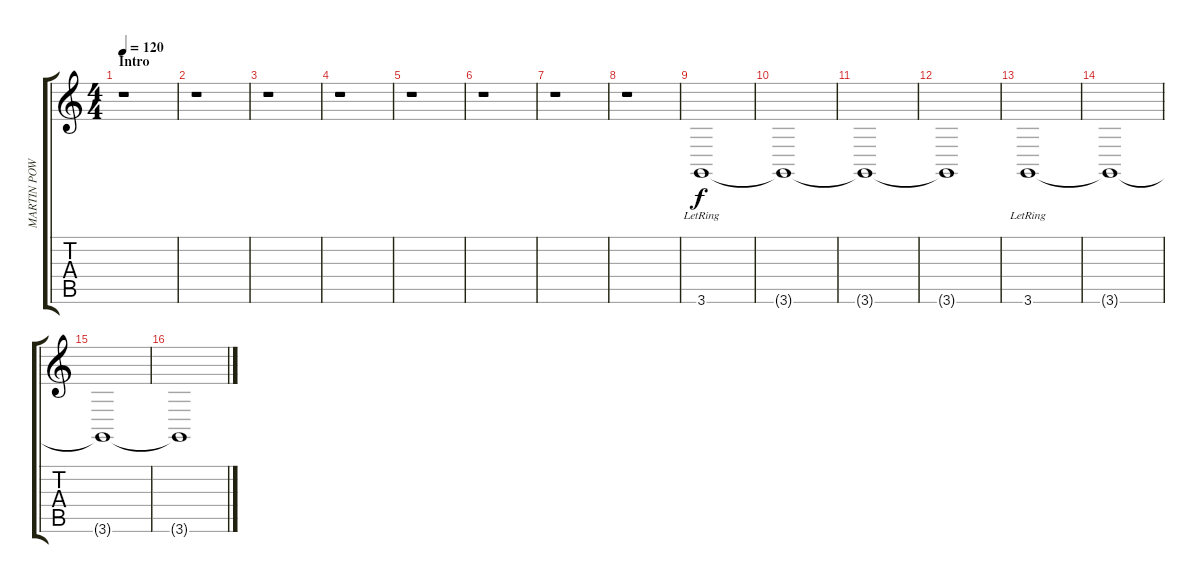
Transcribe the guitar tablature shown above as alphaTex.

\track ("MARTIN POWELL" "MARTIN POW") {instrument acousticgrandpiano}
\staff {score tabs}
\tuning (E4 B3 G3 D3 A2 E2) {hide}
\ts (4 4)
\section ("" "Intro")
\tempo 120
\clef g2
\ks c
r.1{dy f instrument acousticgrandpiano} |
r.1 |
r.1 |
r.1 |
r.1 |
r.1 |
r.1 |
r.1 |
3.6{lr}.1 |
3.6{t}.1 |
3.6{t}.1 |
3.6{t}.1 |
3.6{lr}.1 |
3.6{t}.1 |
3.6{t}.1 |
3.6{t}.1
